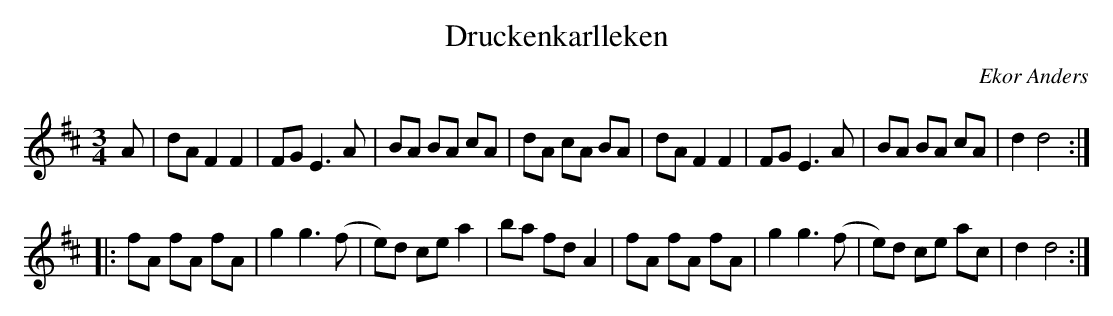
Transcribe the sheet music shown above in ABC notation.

X:1
T:Druckenkarlleken
C:Ekor Anders
M:3/4
L:1/8
K:D
A|dA F2 F2 | FG E3 A | BA BA cA | dA cA BA  |dA F2 F2 | FG E3 A | BA BA cA | d2 d4 :|
|:fA fA fA | g2 g3 (f | e)d ce a2 | ba fd A2 | fA fA fA | g2 g3 (f | e)d ce ac | d2 d4 :|
